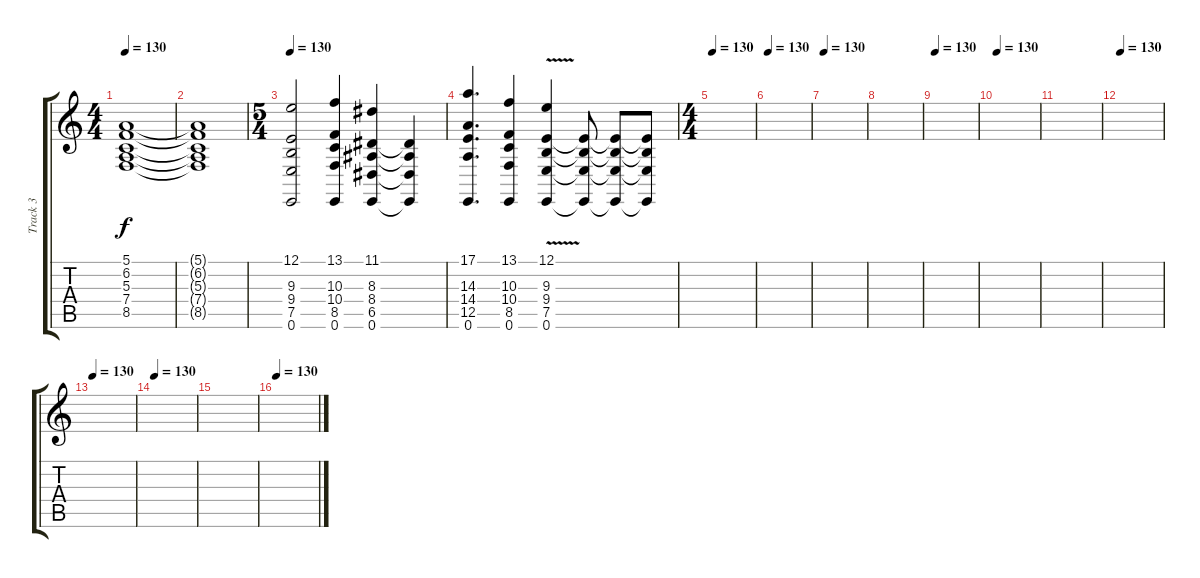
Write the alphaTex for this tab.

\track ("Track 3" "Track 3") {instrument churchorgan}
\staff {score tabs}
\tuning (E4 B3 G3 D3 A2 E2) {hide}
\ts (4 4)
\tempo 130
\clef g2
\ks c
(5.1{t} 6.2{t} 5.3{t} 7.4{t} 8.5{t}).1{dy f} |
(5.1{t} 6.2{t} 5.3{t} 7.4{t} 8.5{t}).1 |
\ts (5 4)
\tempo 140
\tempo 130
(12.1 9.3 9.4 7.5 0.6).2 (13.1 10.3 10.4 8.5 0.6).4 (11.1 8.3 8.4 6.5 0.6).4 (8.3{t} 8.4{t} 6.5{t} 0.6{t}).4 |
(17.1 14.3 14.4 12.5 0.6).4{d} (13.1 10.3 10.4 8.5 0.6).4 (12.1{v} 9.3 9.4 7.5 0.6).4 (9.3{t} 9.4{t} 7.5{t} 0.6{t}).8 (9.3{t} 9.4{t} 7.5{t} 0.6{t}).8 (9.3{t} 9.4{t} 7.5{t} 0.6{t}).8 |
\ts (4 4)
\tempo 130
|
\tempo 130
|
\tempo 130
|
|
\tempo 130
|
\tempo 130
|
|
\tempo 130
|
\tempo 130
|
\tempo 130
|
|
\tempo 130
